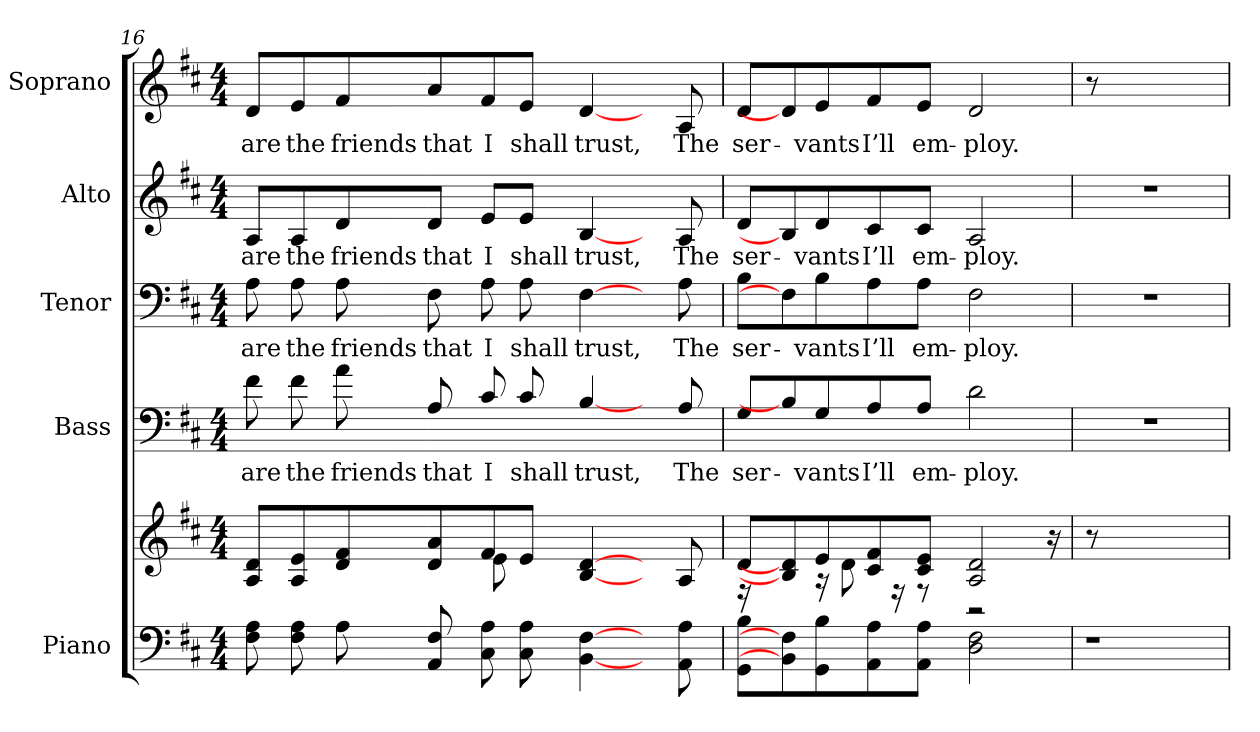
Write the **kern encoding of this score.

**kern	**kern	**kern	**text	**kern	**text	**kern	**text	**kern	**text
*part5	*part5	*part4	*part4	*part3	*part3	*part2	*part2	*part1	*part1
*staff6	*staff5	*staff4	*staff4	*staff3	*staff3	*staff2	*staff2	*staff1	*staff1
*I"Piano	*	*I"Bass	*	*I"Tenor	*	*I"Alto	*	*I"Soprano	*
*I'Pno.	*	*I'B.	*	*I'T.	*	*I'A.	*	*I'S.	*
!!LO:PB:g=z
*clefF4	*clefG2	*clefF4	*	*clefF4	*	*clefG2	*	*clefG2	*
*	*	*ITrd7c12	*	*	*	*	*	*	*
*k[f#c#]	*k[f#c#]	*k[f#c#]	*	*k[f#c#]	*	*k[f#c#]	*	*k[f#c#]	*
*D:	*D:	*D:	*	*D:	*	*D:	*	*D:	*
*M4/4	*M4/4	*M4/4	*	*M4/4	*	*M4/4	*	*M4/4	*
=16	=16	=16	=16	=16	=16	=16	=16	=16	=16
*	*^	*	*	*	*	*	*	*	*
!	!	!	!	!LO:LY:b:color=#000000	!	!	!	!	!	!
!	!	!	!	!	!	!LO:LY:b:color=#000000	!	!	!	!
!	!	!	!	!	!	!	!	!LO:LY:b:color=#000000	!	!
!	!	!	!	!	!	!	!	!	!	!LO:LY:b:color=#000000
8F#i\ 8Ai	8Ai/ 8diL	8ryy	8F#i\	are	8Ai\	are	8Ai/L	are	8di/L	are
!	!	!	!	!LO:LY:b:color=#000000	!	!	!	!	!	!
!	!	!	!	!	!	!LO:LY:b:color=#000000	!	!	!	!
!	!	!	!	!	!	!	!	!LO:LY:b:color=#000000	!	!
!	!	!	!	!	!	!	!	!	!	!LO:LY:b:color=#000000
8F#i\ 8Ai	8Ai/ 8ei	16ryy	8F#i\	the	8Ai\	the	8Ai/	the	8ei/	the
.	.	4ryy	.	.	.	.	.	.	.	.
!	!	!	!	!LO:LY:b:color=#000000	!	!	!	!	!	!
!	!	!	!	!	!	!LO:LY:b:color=#000000	!	!	!	!
!	!	!	!	!	!	!	!	!LO:LY:b:color=#000000	!	!
!	!	!	!	!	!	!	!	!	!	!LO:LY:b:color=#000000
8Ai\	8di/ 8f#i	.	8Ai\	friends	8Ai\	friends	8di/	friends	8f#i/	friends
!	!	!	!	!LO:LY:b:color=#000000	!	!	!	!	!	!
!	!	!	!	!	!	!LO:LY:b:color=#000000	!	!	!	!
!	!	!	!	!	!	!	!	!LO:LY:b:color=#000000	!	!
!	!	!	!	!	!	!	!	!	!	!LO:LY:b:color=#000000
8AAi/ 8F#i	8di/ 8ai	.	8AAi/	that	8F#i\	that	8di/J	that	8ai/	that
.	.	16ryy	.	.	.	.	.	.	.	.
!	!	!	!	!LO:LY:b:color=#000000	!	!	!	!	!	!
!	!	!	!	!	!	!LO:LY:b:color=#000000	!	!	!	!
!	!	!	!	!	!	!	!	!LO:LY:b:color=#000000	!	!
!	!	!	!	!	!	!	!	!	!	!LO:LY:b:color=#000000
8C#i\ 8Ai	8f#i/	8ei\	8C#i/	I	8Ai\	I	8ei/L	I	8f#i/	I
!	!	!	!	!LO:LY:b:color=#000000	!	!	!	!	!	!
!	!	!	!	!	!	!LO:LY:b:color=#000000	!	!	!	!
!	!	!	!	!	!	!	!	!LO:LY:b:color=#000000	!	!
!	!	!	!	!	!	!	!	!	!	!LO:LY:b:color=#000000
8C#i\ 8Ai	8ei/J	16ryy	8C#i/	shall	8Ai\	shall	8ei/J	shall	8ei/J	shall
.	.	4ryy	.	.	.	.	.	.	.	.
!	!	!	!	!LO:LY:b:color=#000000	!	!	!	!	!	!
!	!	!	!	!	!	!LO:LY:b:color=#000000	!	!	!	!
!	!	!	!	!	!	!	!	!LO:LY:b:color=#000000	!	!
!	!	!	!	!	!	!	!	!	!	!LO:LY:b:color=#000000
[4BBi\ [4F#i	[4Bi/ [4di	.	[4BBi/	trust,	[4F#i\	trust,	[4Bi/	trust,	[4di/	trust,
.	.	16ryy	.	.	.	.	.	.	.	.
8ryy	8ryy	8.ryy	8ryy	.	8ryy	.	8ryy	.	8ryy	.
!	!	!	!	!LO:LY:b:color=#000000	!	!	!	!	!	!
!	!	!	!	!	!	!LO:LY:b:color=#000000	!	!	!	!
!	!	!	!	!	!	!	!	!LO:LY:b:color=#000000	!	!
!	!	!	!	!	!	!	!	!	!	!LO:LY:b:color=#000000
8AAi\ 8Ai	8Ai/	.	8AAi/	The	8Ai\	The	8Ai/	The	8Ai/	The
.	.	16ryy	.	.	.	.	.	.	.	.
=17	=17	=17	=17	=17	=17	=17	=17	=17	=17	=17
!	!	!	!	!LO:LY:b:color=#000000	!	!	!	!	!	!
!	!	!	!	!	!	!LO:LY:b:color=#000000	!	!	!	!
!	!	!	!	!	!	!	!	!LO:LY:b:color=#000000	!	!
!	!	!	!	!	!	!	!	!	!	!LO:LY:b:color=#000000
8GGi\ 8BiL	8di/L	16r	8GGi/L	ser-	8Bi\L	ser-	8di/L	ser-	8di/L	ser-
.	.	8.ryy	.	.	.	.	.	.	.	.
8BBi\] 8F#i]	8Bi/] 8di]	.	8BBi/]	.	8F#i\]	.	8Bi/]	.	8di/]	.
!	!	!	!	!LO:LY:b:color=#000000	!	!	!	!	!	!
!	!	!	!	!	!	!LO:LY:b:color=#000000	!	!	!	!
!	!	!	!	!	!	!	!	!LO:LY:b:color=#000000	!	!
!	!	!	!	!	!	!	!	!	!	!LO:LY:b:color=#000000
8GGi\ 8Bi	8ei/	16r	8GGi/	-vants	8Bi\	-vants	8di/	-vants	8ei/	-vants
.	.	8di\	.	.	.	.	.	.	.	.
!	!	!	!	!LO:LY:b:color=#000000	!	!	!	!	!	!
!	!	!	!	!	!	!LO:LY:b:color=#000000	!	!	!	!
!	!	!	!	!	!	!	!	!LO:LY:b:color=#000000	!	!
!	!	!	!	!	!	!	!	!	!	!LO:LY:b:color=#000000
8AAi\ 8Ai	8c#i/ 8f#i	.	8AAi/	I’ll	8Ai\	I’ll	8c#i/	I’ll	8f#i/	I’ll
.	.	16r	.	.	.	.	.	.	.	.
!	!	!	!	!LO:LY:b:color=#000000	!	!	!	!	!	!
!	!	!	!	!	!	!LO:LY:b:color=#000000	!	!	!	!
!	!	!	!	!	!	!	!	!LO:LY:b:color=#000000	!	!
!	!	!	!	!	!	!	!	!	!	!LO:LY:b:color=#000000
8AAi\ 8AiJ	8c#i/ 8eiJ	8r	8AAi/J	em-	8Ai\J	em-	8c#i/J	em-	8ei/J	em-
!	!	!	!	!LO:LY:b:color=#000000	!	!	!	!	!	!
!	!	!	!	!	!	!LO:LY:b:color=#000000	!	!	!	!
!	!	!	!	!	!	!	!	!LO:LY:b:color=#000000	!	!
!	!	!	!	!	!	!	!	!	!	!LO:LY:b:color=#000000
2Di\ 2F#i	2Ai/ 2di	2r	2Di\	-ploy.	2F#i\	-ploy.	2Ai/	-ploy.	2di/	-ploy.
16ryy	16ryy	16r	16ryy	.	16ryy	.	16ryy	.	16ryy	.
!!LO:LB:g=z
=18	=18	=18	=18	=18	=18	=18	=18	=18	=18	=18
!LO:N:vis=1	!LO:N:vis=1	!	!LO:N:vis=1	!	!LO:N:vis=1	!	!LO:N:vis=1	!	!	!
*	*v	*v	*	*	*	*	*	*	*	*
8r	8r	1r	.	1r	.	1r	.	8r	.
2..ryy	2..ryy	.	.	.	.	.	.	2..ryy	.
=	=	=	=	=	=	=	=	=	=
*-	*-	*-	*-	*-	*-	*-	*-	*-	*-
